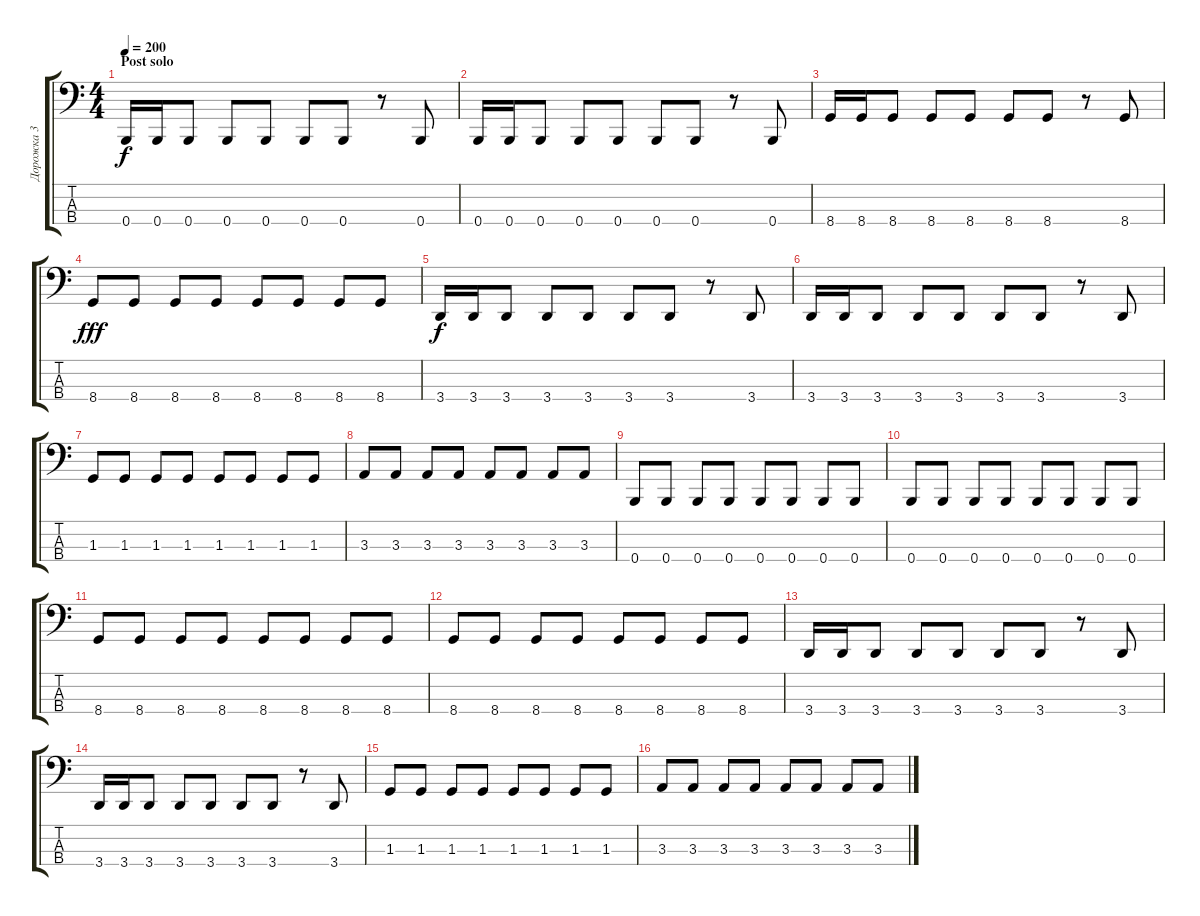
\track ("Дорожка 3" "Дорожка 3") {instrument electricbasspick}
\staff {score tabs}
\tuning (E2 B1 Gb1 B0) {hide}
\ts (4 4)
\section ("" "Post solo")
\tempo 200
\clef f4
\ks c
0.4.16{dy f} 0.4.16 0.4.8 0.4.8 0.4.8 0.4.8 0.4.8 r.8 0.4.8 |
0.4.16 0.4.16 0.4.8 0.4.8 0.4.8 0.4.8 0.4.8 r.8 0.4.8 |
8.4.16 8.4.16 8.4.8 8.4.8 8.4.8 8.4.8 8.4.8 r.8 8.4.8 |
8.4.8{dy fff} 8.4.8 8.4.8 8.4.8 8.4.8 8.4.8 8.4.8 8.4.8 |
3.4.16{dy f} 3.4.16 3.4.8 3.4.8 3.4.8 3.4.8 3.4.8 r.8 3.4.8 |
3.4.16 3.4.16 3.4.8 3.4.8 3.4.8 3.4.8 3.4.8 r.8 3.4.8 |
1.3.8 1.3.8 1.3.8 1.3.8 1.3.8 1.3.8 1.3.8 1.3.8 |
3.3.8 3.3.8 3.3.8 3.3.8 3.3.8 3.3.8 3.3.8 3.3.8 |
0.4.8 0.4.8 0.4.8 0.4.8 0.4.8 0.4.8 0.4.8 0.4.8 |
0.4.8 0.4.8 0.4.8 0.4.8 0.4.8 0.4.8 0.4.8 0.4.8 |
8.4.8 8.4.8 8.4.8 8.4.8 8.4.8 8.4.8 8.4.8 8.4.8 |
8.4.8 8.4.8 8.4.8 8.4.8 8.4.8 8.4.8 8.4.8 8.4.8 |
3.4.16 3.4.16 3.4.8 3.4.8 3.4.8 3.4.8 3.4.8 r.8 3.4.8 |
3.4.16 3.4.16 3.4.8 3.4.8 3.4.8 3.4.8 3.4.8 r.8 3.4.8 |
1.3.8 1.3.8 1.3.8 1.3.8 1.3.8 1.3.8 1.3.8 1.3.8 |
3.3.8 3.3.8 3.3.8 3.3.8 3.3.8 3.3.8 3.3.8 3.3.8
